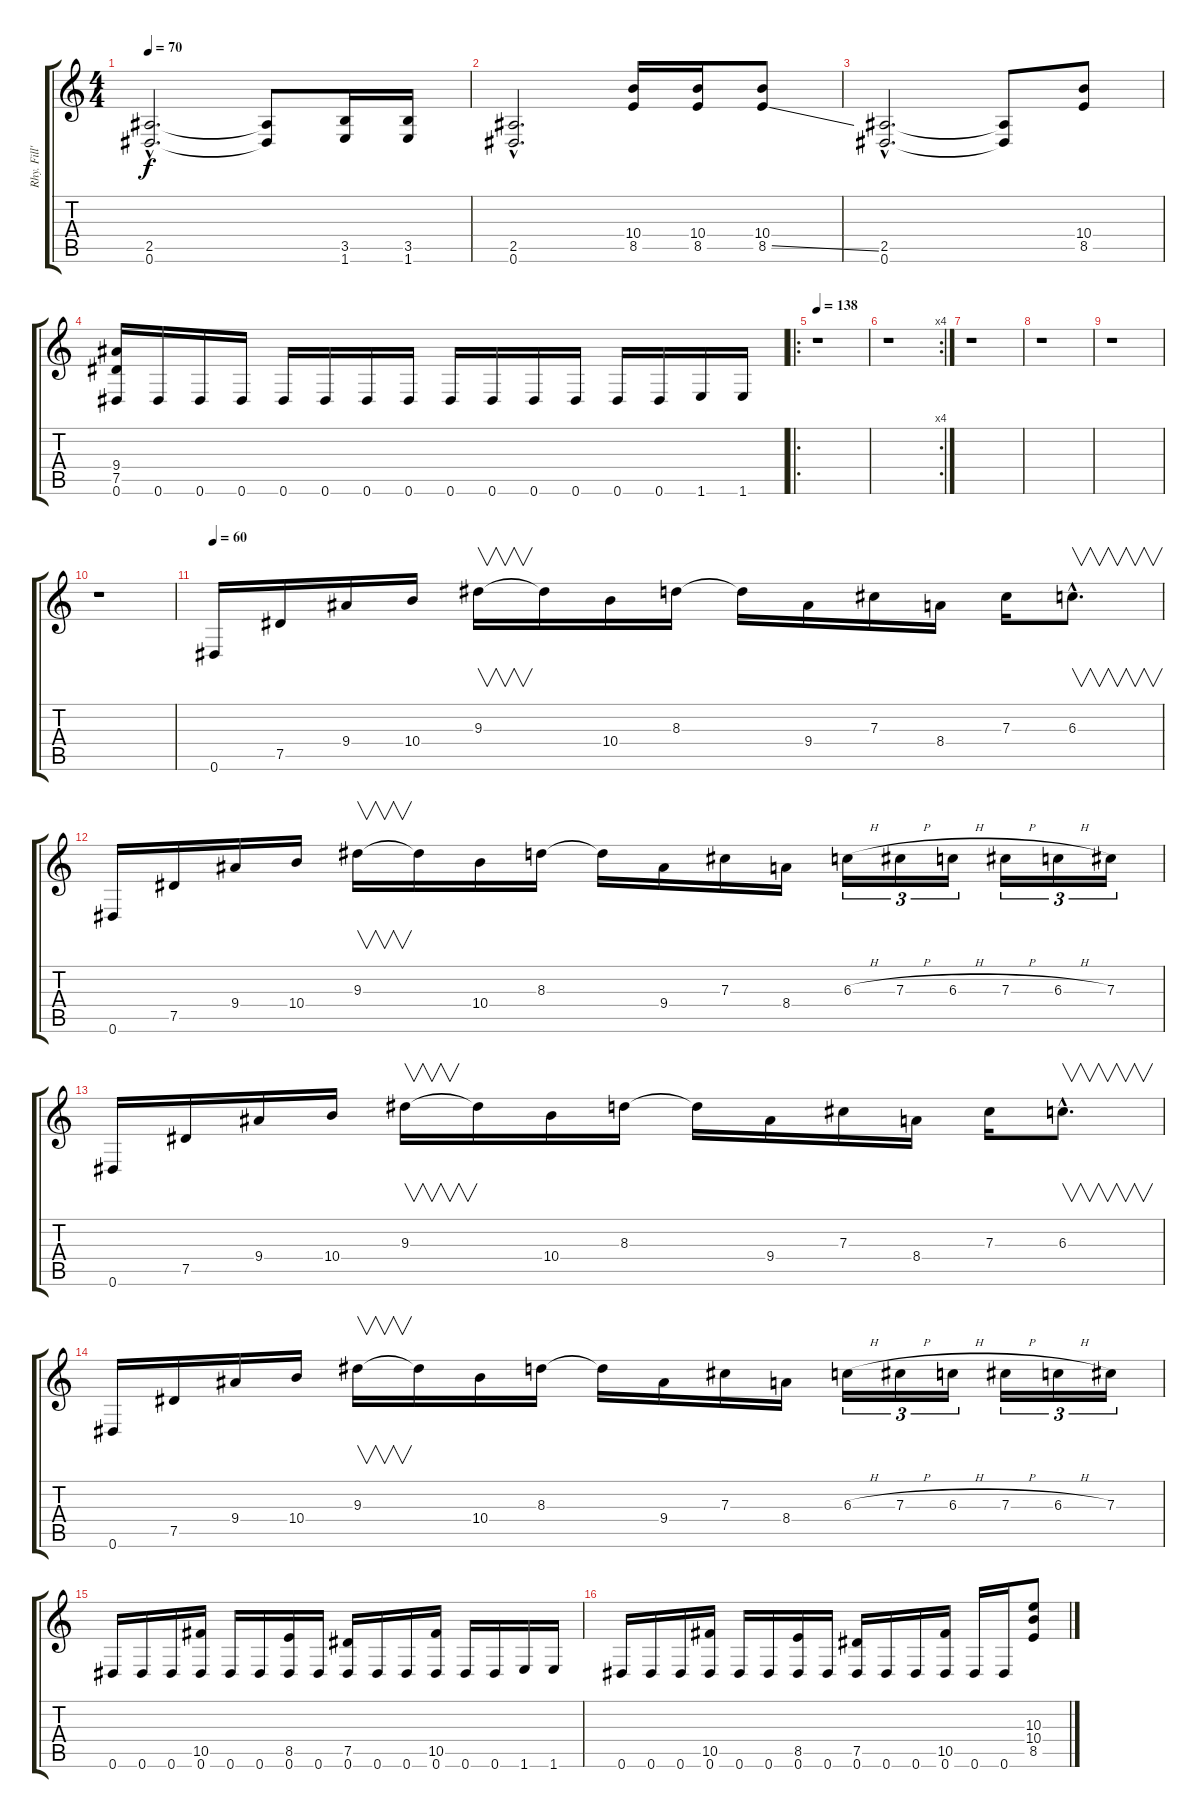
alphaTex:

\track ("Rhy. Fill's" "Rhy. Fill'") {instrument distortionguitar}
\staff {score tabs}
\tuning (Eb4 Bb3 Gb3 Db3 Ab2 Eb2) {hide}
\ts (4 4)
\tempo 70
\clef g2
\ks c
(2.5{hac} 0.6{hac}).2{d dy f} (2.5{t} 0.6{t}).8 (3.5 1.6).16 (3.5 1.6).16 |
(2.5{hac} 0.6{hac}).2{d} (10.4 8.5).16 (10.4 8.5).16 (10.4 8.5{ss}).8 |
(2.5{hac} 0.6{hac}).2{d} (2.5{t} 0.6{t}).8 (10.4 8.5).8 |
(9.4 7.5 0.6).16 0.6.16 0.6.16 0.6.16 0.6.16 0.6.16 0.6.16 0.6.16 0.6.16 0.6.16 0.6.16 0.6.16 0.6.16 0.6.16 1.6.16 1.6.16 |
\ro
\tempo 138
r.1 |
\rc 4
r.1 |
r.1 |
r.1 |
r.1 |
r.1 |
\tempo 60
0.6.16 7.5.16 9.4.16 10.4.16 9.3.16{v} 9.3{t}.16 10.4.16 8.3.16 8.3{t}.16 9.4.16 7.3.16 8.4.16 7.3.16 6.3{hac}.8{v d} |
0.6.16 7.5.16 9.4.16 10.4.16 9.3.16{v} 9.3{t}.16 10.4.16 8.3.16 8.3{t}.16 9.4.16 7.3.16 8.4.16 6.3{h}.16{tu (3 2)} 7.3{h}.16{tu (3 2)} 6.3{h}.16{tu (3 2)} 7.3{h}.16{tu (3 2)} 6.3{h}.16{tu (3 2)} 7.3.16{tu (3 2)} |
0.6.16 7.5.16 9.4.16 10.4.16 9.3.16{v} 9.3{t}.16 10.4.16 8.3.16 8.3{t}.16 9.4.16 7.3.16 8.4.16 7.3.16 6.3{hac}.8{v d} |
0.6.16 7.5.16 9.4.16 10.4.16 9.3.16{v} 9.3{t}.16 10.4.16 8.3.16 8.3{t}.16 9.4.16 7.3.16 8.4.16 6.3{h}.16{tu (3 2)} 7.3{h}.16{tu (3 2)} 6.3{h}.16{tu (3 2)} 7.3{h}.16{tu (3 2)} 6.3{h}.16{tu (3 2)} 7.3.16{tu (3 2)} |
0.6.16 0.6.16 0.6.16 (10.5 0.6).16 0.6.16 0.6.16 (8.5 0.6).16 0.6.16 (7.5 0.6).16 0.6.16 0.6.16 (10.5 0.6).16 0.6.16 0.6.16 1.6.16 1.6.16 |
0.6.16 0.6.16 0.6.16 (10.5 0.6).16 0.6.16 0.6.16 (8.5 0.6).16 0.6.16 (7.5 0.6).16 0.6.16 0.6.16 (10.5 0.6).16 0.6.16 0.6.16 (10.3 10.4 8.5).8
